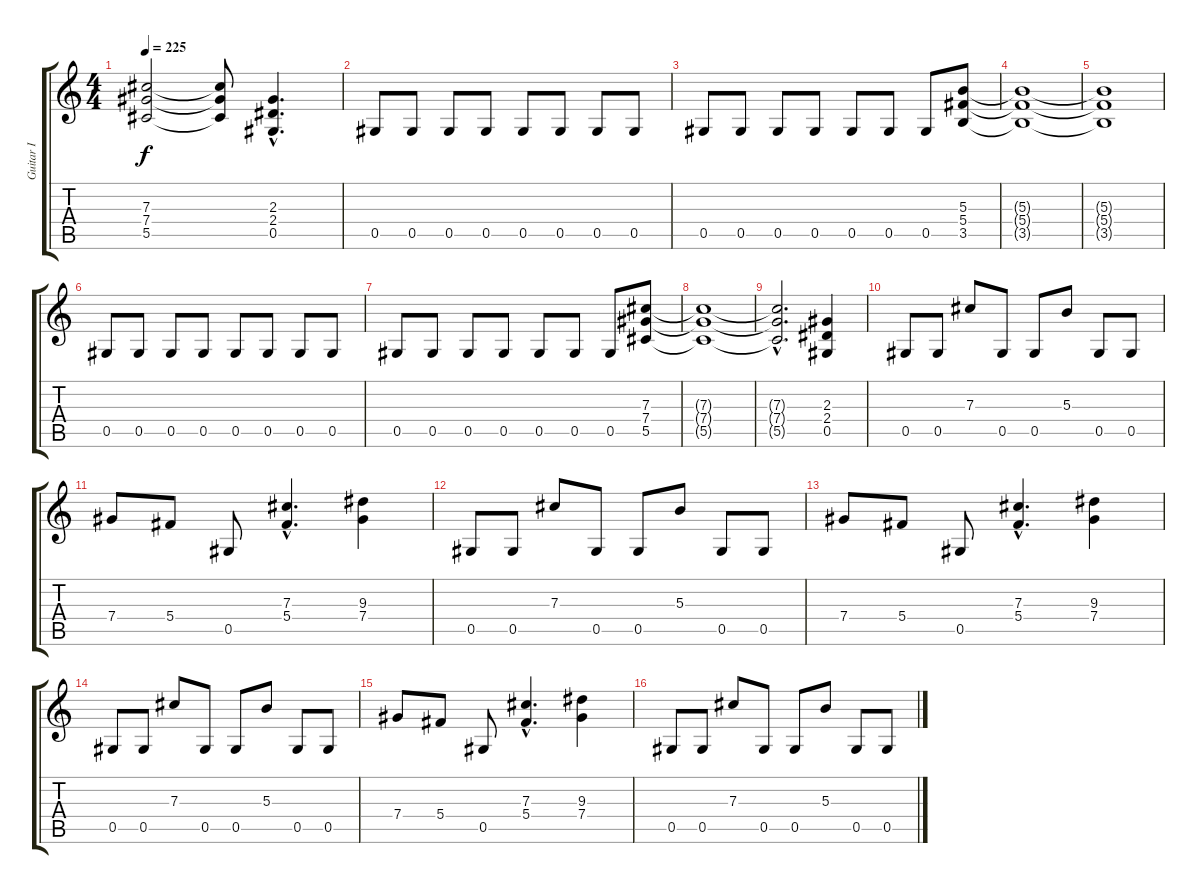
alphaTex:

\track ("Guitar I" "Guitar I") {instrument overdrivenguitar}
\staff {score tabs}
\tuning (Eb4 Bb3 Gb3 Db3 Ab2 Eb2) {hide}
\ts (4 4)
\tempo 225
\clef g2
\ks c
(7.3{t} 7.4{t} 5.5{t}).2{dy f} (7.3{t} 7.4{t} 5.5{t}).8 (2.3{hac} 2.4{hac} 0.5{hac}).4{d} |
0.5.8 0.5.8 0.5.8 0.5.8 0.5.8 0.5.8 0.5.8 0.5.8 |
0.5.8 0.5.8 0.5.8 0.5.8 0.5.8 0.5.8 0.5.8 (5.3 5.4 3.5).8 |
(5.3{t} 5.4{t} 3.5{t}).1 |
(5.3{t} 5.4{t} 3.5{t}).1 |
0.5.8 0.5.8 0.5.8 0.5.8 0.5.8 0.5.8 0.5.8 0.5.8 |
0.5.8 0.5.8 0.5.8 0.5.8 0.5.8 0.5.8 0.5.8 (7.3 7.4 5.5).8 |
(7.3{t} 7.4{t} 5.5{t}).1 |
(7.3{hac t} 7.4{hac t} 5.5{hac t}).2{d} (2.3 2.4 0.5).4 |
0.5.8 0.5.8 7.3.8 0.5.8 0.5.8 5.3.8 0.5.8 0.5.8 |
7.4.8 5.4.8 0.5.8 (7.3{hac} 5.4{hac}).4{d} (9.3 7.4).4 |
0.5.8 0.5.8 7.3.8 0.5.8 0.5.8 5.3.8 0.5.8 0.5.8 |
7.4.8 5.4.8 0.5.8 (7.3{hac} 5.4{hac}).4{d} (9.3 7.4).4 |
0.5.8 0.5.8 7.3.8 0.5.8 0.5.8 5.3.8 0.5.8 0.5.8 |
7.4.8 5.4.8 0.5.8 (7.3{hac} 5.4{hac}).4{d} (9.3 7.4).4 |
0.5.8 0.5.8 7.3.8 0.5.8 0.5.8 5.3.8 0.5.8 0.5.8
